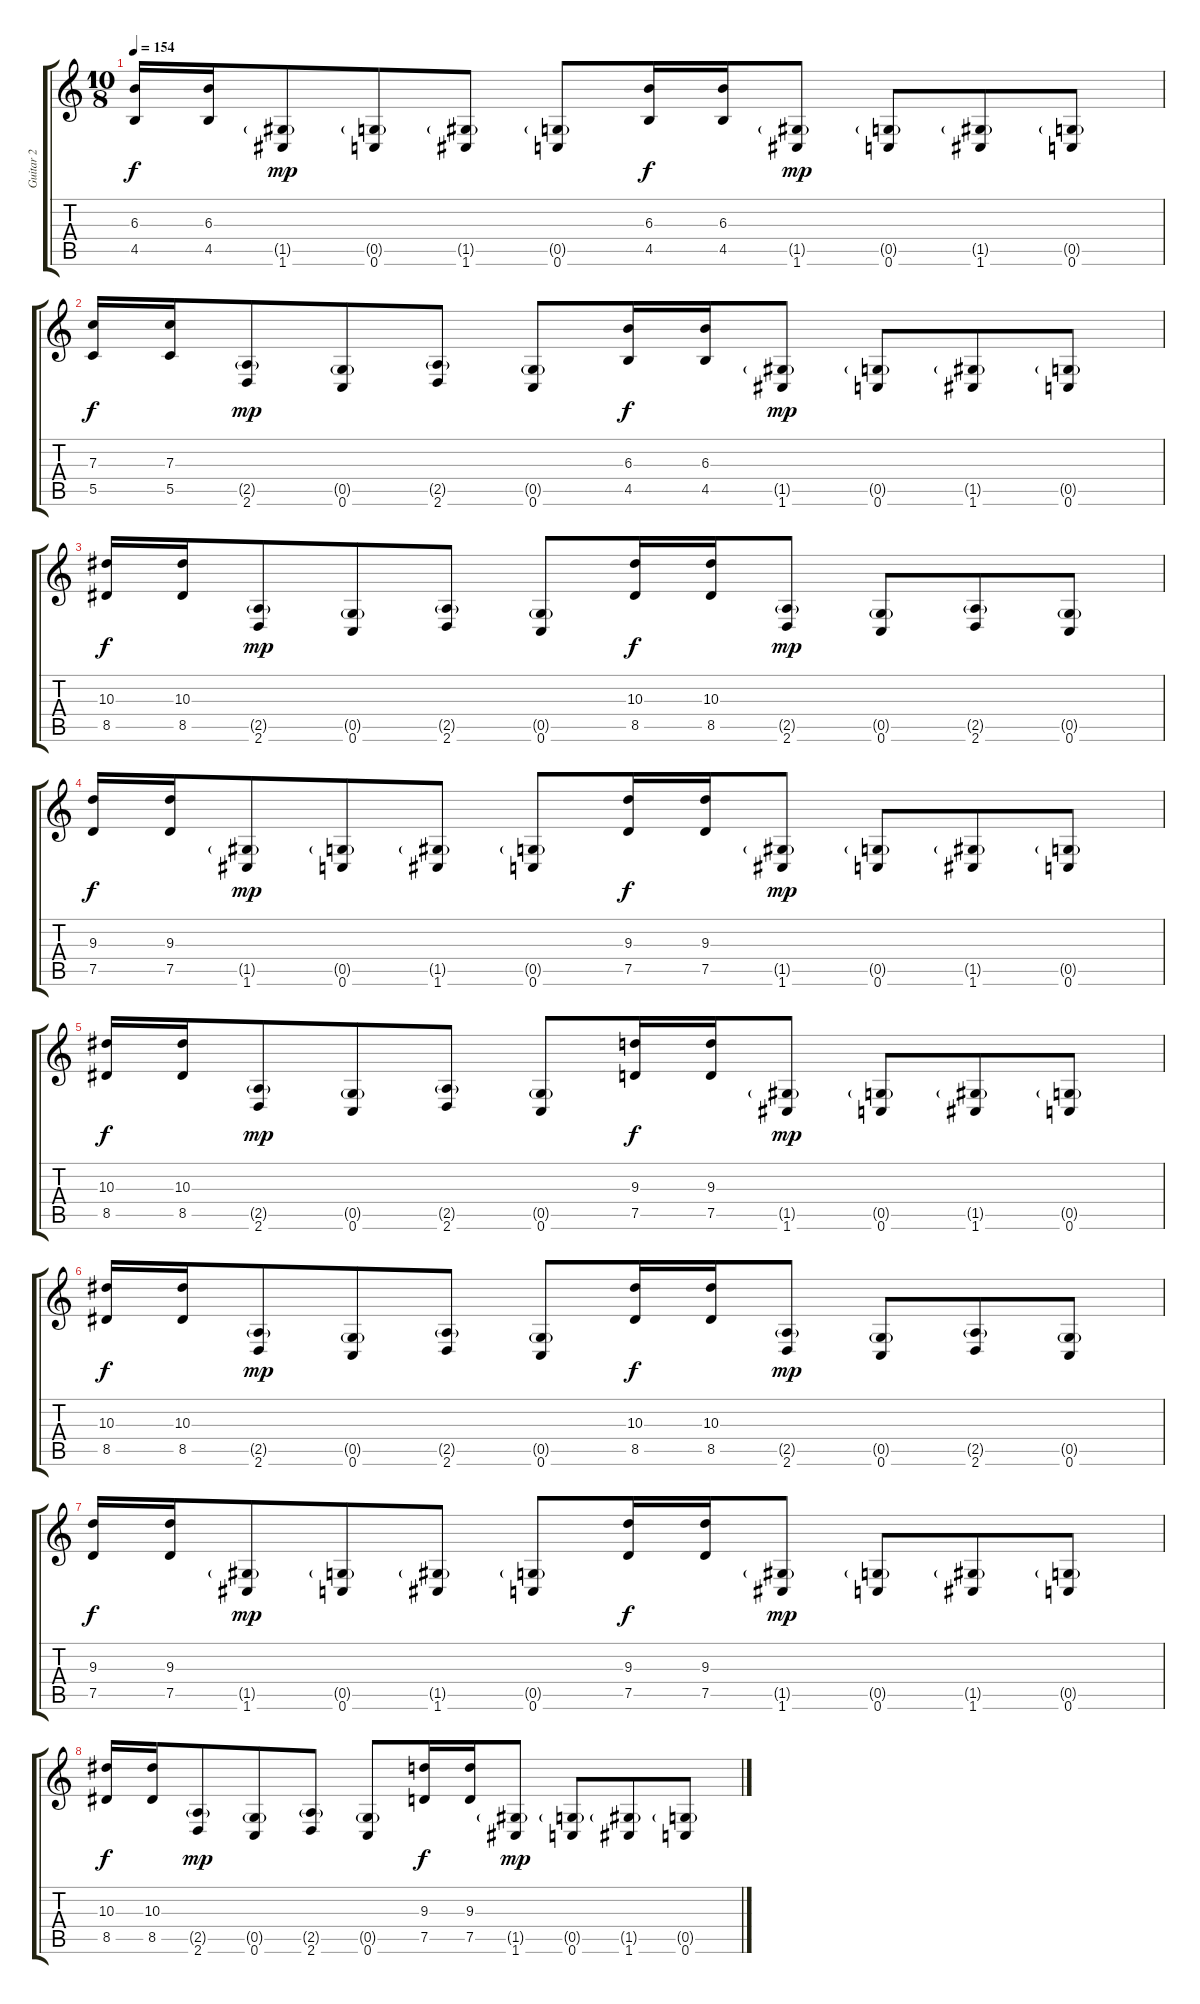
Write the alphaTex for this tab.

\track ("Guitar 2" "Guitar 2") {instrument distortionguitar}
\staff {score tabs}
\tuning (D4 A3 F3 C3 G2 C2) {hide}
\ts (10 8)
\tempo 154
\clef g2
\ks c
(6.3 4.5).16{dy f} (6.3 4.5).16 (1.5{g} 1.6).8{dy mp} (0.5{g} 0.6).8 (1.5{g} 1.6).8 (0.5{g} 0.6).8 (6.3 4.5).16{dy f} (6.3 4.5).16 (1.5{g} 1.6).8{dy mp} (0.5{g} 0.6).8 (1.5{g} 1.6).8 (0.5{g} 0.6).8 |
(7.3 5.5).16{dy f} (7.3 5.5).16 (2.5{g} 2.6).8{dy mp} (0.5{g} 0.6).8 (2.5{g} 2.6).8 (0.5{g} 0.6).8 (6.3 4.5).16{dy f} (6.3 4.5).16 (1.5{g} 1.6).8{dy mp} (0.5{g} 0.6).8 (1.5{g} 1.6).8 (0.5{g} 0.6).8 |
(10.3 8.5).16{dy f} (10.3 8.5).16 (2.5{g} 2.6).8{dy mp} (0.5{g} 0.6).8 (2.5{g} 2.6).8 (0.5{g} 0.6).8 (10.3 8.5).16{dy f} (10.3 8.5).16 (2.5{g} 2.6).8{dy mp} (0.5{g} 0.6).8 (2.5{g} 2.6).8 (0.5{g} 0.6).8 |
(9.3 7.5).16{dy f} (9.3 7.5).16 (1.5{g} 1.6).8{dy mp} (0.5{g} 0.6).8 (1.5{g} 1.6).8 (0.5{g} 0.6).8 (9.3 7.5).16{dy f} (9.3 7.5).16 (1.5{g} 1.6).8{dy mp} (0.5{g} 0.6).8 (1.5{g} 1.6).8 (0.5{g} 0.6).8 |
(10.3 8.5).16{dy f} (10.3 8.5).16 (2.5{g} 2.6).8{dy mp} (0.5{g} 0.6).8 (2.5{g} 2.6).8 (0.5{g} 0.6).8 (9.3 7.5).16{dy f} (9.3 7.5).16 (1.5{g} 1.6).8{dy mp} (0.5{g} 0.6).8 (1.5{g} 1.6).8 (0.5{g} 0.6).8 |
(10.3 8.5).16{dy f} (10.3 8.5).16 (2.5{g} 2.6).8{dy mp} (0.5{g} 0.6).8 (2.5{g} 2.6).8 (0.5{g} 0.6).8 (10.3 8.5).16{dy f} (10.3 8.5).16 (2.5{g} 2.6).8{dy mp} (0.5{g} 0.6).8 (2.5{g} 2.6).8 (0.5{g} 0.6).8 |
(9.3 7.5).16{dy f} (9.3 7.5).16 (1.5{g} 1.6).8{dy mp} (0.5{g} 0.6).8 (1.5{g} 1.6).8 (0.5{g} 0.6).8 (9.3 7.5).16{dy f} (9.3 7.5).16 (1.5{g} 1.6).8{dy mp} (0.5{g} 0.6).8 (1.5{g} 1.6).8 (0.5{g} 0.6).8 |
(10.3 8.5).16{dy f} (10.3 8.5).16 (2.5{g} 2.6).8{dy mp} (0.5{g} 0.6).8 (2.5{g} 2.6).8 (0.5{g} 0.6).8 (9.3 7.5).16{dy f} (9.3 7.5).16 (1.5{g} 1.6).8{dy mp} (0.5{g} 0.6).8 (1.5{g} 1.6).8 (0.5{g} 0.6).8
